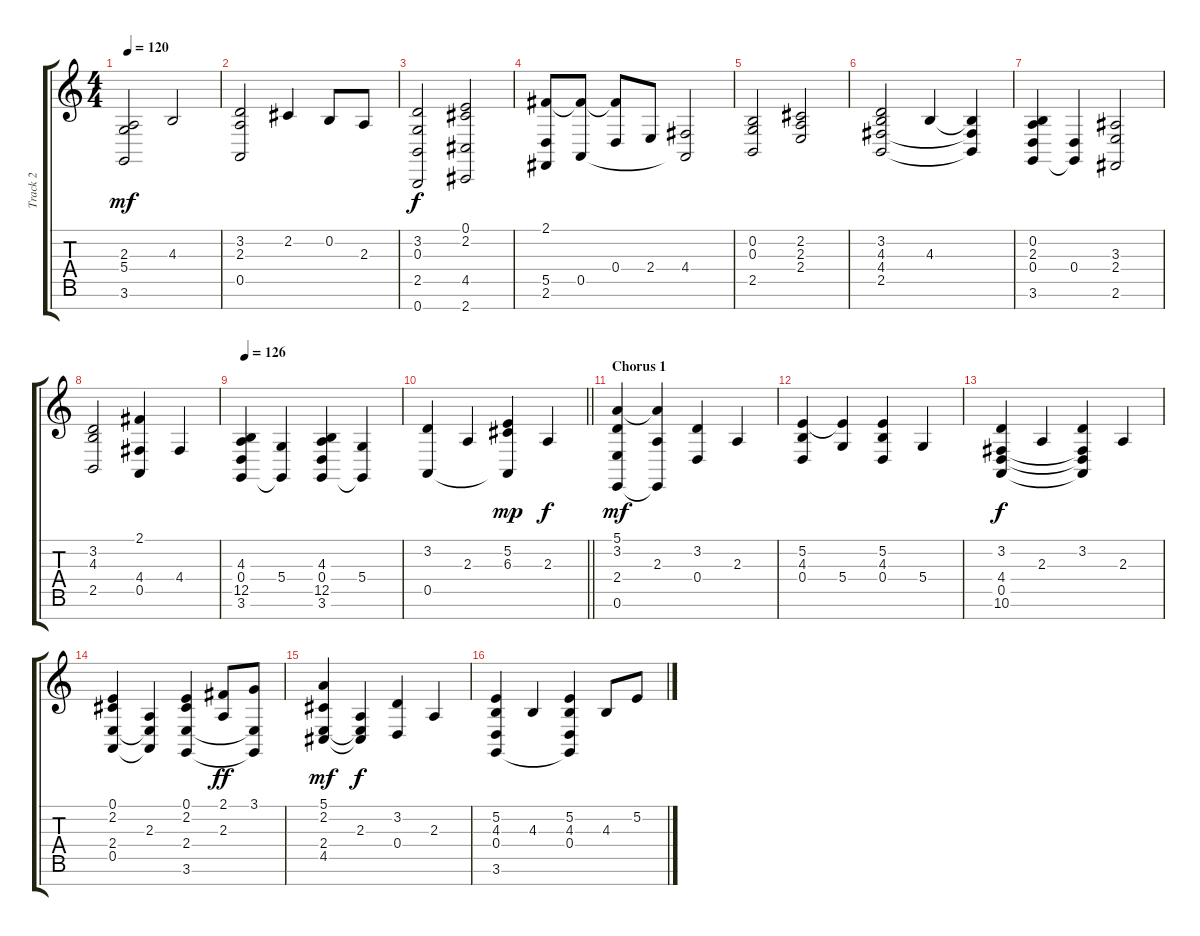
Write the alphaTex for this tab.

\track ("Track 2" "Track 2") {instrument pad1newage}
\staff {score tabs}
\tuning (E4 B3 G3 D3 A2 E2 B1) {hide}
\ts (4 4)
\tempo 120
\clef g2
\ks c
(2.3 5.4 3.6).2{dy mf} 4.3.2 |
(3.2 2.3 0.5).2 2.2.4 0.2.8 2.3.8 |
(3.2 0.3 2.5 0.7).2{dy f} (0.1 2.2 4.5 2.7).2 |
(2.1 5.5 2.6).8 (2.1{t} 0.5).8 (2.1{t} 0.4).8 2.4.8 (4.4 0.5{t}).2 |
(0.2 0.3 2.5).2 (2.2 2.3 2.4).2 |
(3.2 4.3 4.4 2.5).2 4.3.4 (4.3{t} 4.4{t} 2.5{t}).4 |
(0.2 2.3 0.4 3.6).4 (0.4 3.6{t}).4 (3.3 2.4 2.6).2 |
(3.2 4.3 2.5).2 (2.1 4.4 0.5).4 4.4.4 |
\tempo 126
(4.3 0.4 12.5 3.6).4 (5.4 3.6{t}).4 (4.3 0.4 12.5 3.6).4 (5.4 3.6{t}).4 |
\barLineRight lightlight
(3.2 0.5).4 2.3.4 (5.2 6.3 0.5{t}).4{dy mp} 2.3.4{dy f} |
\section ("" "Chorus 1")
(5.1 3.2 2.4 0.6).4{dy mf} (5.1{t} 2.3 0.6{t}).4 (3.2 0.4).4 2.3.4 |
(5.2 4.3 0.4).4 (5.2{t} 5.4).4 (5.2 4.3 0.4).4 5.4.4 |
(3.2 4.4 0.5 10.6).4{dy f} 2.3.4 (3.2 4.4{t} 0.5{t} 10.6{t}).4 2.3.4 |
(0.1 2.2 2.4 0.5).4 (2.3 2.4{t} 0.5{t}).4 (0.1 2.2 2.4 3.6).4 (2.1 2.3).8{dy ff} (3.1 2.4{t} 3.6{t}).8 |
(5.1 2.2 2.4 4.5).4{dy mf} (2.3 2.4{t} 4.5{t}).4{dy f} (3.2 0.4).4 2.3.4 |
(5.2 4.3 0.4 3.6).4 4.3.4 (5.2 4.3 0.4 3.6{t}).4 4.3.8 5.2.8
